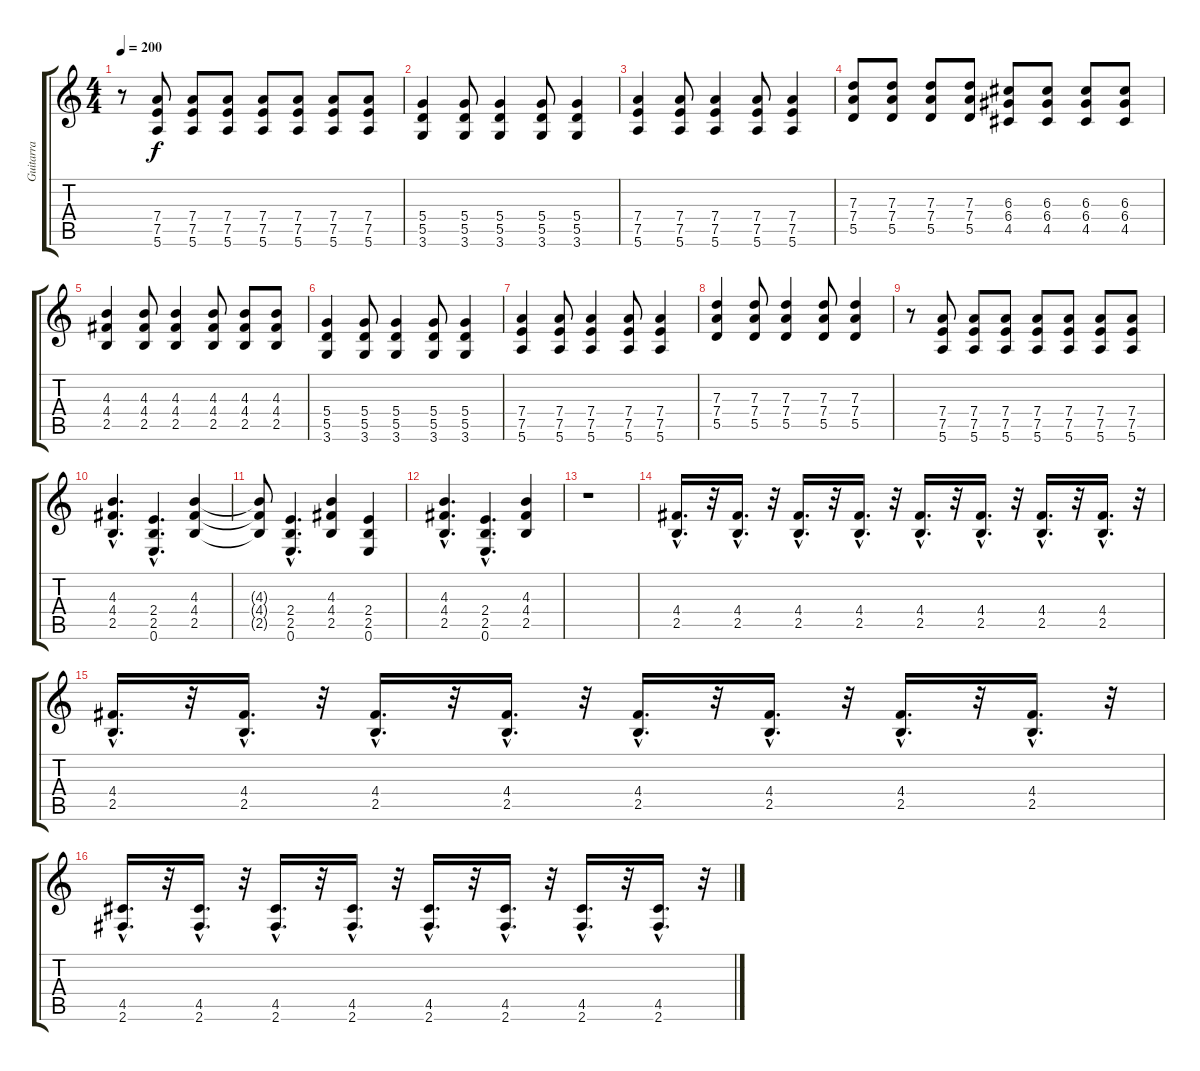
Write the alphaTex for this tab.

\track ("Guitarra" "Guitarra") {instrument distortionguitar}
\staff {score tabs}
\tuning (E4 B3 G3 D3 A2 E2) {hide}
\ts (4 4)
\tempo 200
\clef g2
\ks c
r.8{dy f} (7.4 7.5 5.6).8 (7.4 7.5 5.6).8 (7.4 7.5 5.6).8 (7.4 7.5 5.6).8 (7.4 7.5 5.6).8 (7.4 7.5 5.6).8 (7.4 7.5 5.6).8 |
(5.4 5.5 3.6).4 (5.4 5.5 3.6).8 (5.4 5.5 3.6).4 (5.4 5.5 3.6).8 (5.4 5.5 3.6).4 |
(7.4 7.5 5.6).4 (7.4 7.5 5.6).8 (7.4 7.5 5.6).4 (7.4 7.5 5.6).8 (7.4 7.5 5.6).4 |
(7.3 7.4 5.5).8 (7.3 7.4 5.5).8 (7.3 7.4 5.5).8 (7.3 7.4 5.5).8 (6.3 6.4 4.5).8 (6.3 6.4 4.5).8 (6.3 6.4 4.5).8 (6.3 6.4 4.5).8 |
(4.3 4.4 2.5).4 (4.3 4.4 2.5).8 (4.3 4.4 2.5).4 (4.3 4.4 2.5).8 (4.3 4.4 2.5).8 (4.3 4.4 2.5).8 |
(5.4 5.5 3.6).4 (5.4 5.5 3.6).8 (5.4 5.5 3.6).4 (5.4 5.5 3.6).8 (5.4 5.5 3.6).4 |
(7.4 7.5 5.6).4 (7.4 7.5 5.6).8 (7.4 7.5 5.6).4 (7.4 7.5 5.6).8 (7.4 7.5 5.6).4 |
(7.3 7.4 5.5).4 (7.3 7.4 5.5).8 (7.3 7.4 5.5).4 (7.3 7.4 5.5).8 (7.3 7.4 5.5).4 |
r.8 (7.4 7.5 5.6).8 (7.4 7.5 5.6).8 (7.4 7.5 5.6).8 (7.4 7.5 5.6).8 (7.4 7.5 5.6).8 (7.4 7.5 5.6).8 (7.4 7.5 5.6).8 |
(4.3{hac} 4.4{hac} 2.5{hac}).4{d} (2.4{hac} 2.5{hac} 0.6{hac}).4{d} (4.3 4.4 2.5).4 |
(4.3{t} 4.4{t} 2.5{t}).8 (2.4{hac} 2.5{hac} 0.6{hac}).4{d} (4.3 4.4 2.5).4 (2.4 2.5 0.6).4 |
(4.3{hac} 4.4{hac} 2.5{hac}).4{d} (2.4{hac} 2.5{hac} 0.6{hac}).4{d} (4.3 4.4 2.5).4 |
r.1 |
(4.4{hac} 2.5{hac}).16{d} r.32 (4.4{hac} 2.5{hac}).16{d} r.32 (4.4{hac} 2.5{hac}).16{d} r.32 (4.4{hac} 2.5{hac}).16{d} r.32 (4.4{hac} 2.5{hac}).16{d} r.32 (4.4{hac} 2.5{hac}).16{d} r.32 (4.4{hac} 2.5{hac}).16{d} r.32 (4.4{hac} 2.5{hac}).16{d} r.32 |
(4.4{hac} 2.5{hac}).16{d} r.32 (4.4{hac} 2.5{hac}).16{d} r.32 (4.4{hac} 2.5{hac}).16{d} r.32 (4.4{hac} 2.5{hac}).16{d} r.32 (4.4{hac} 2.5{hac}).16{d} r.32 (4.4{hac} 2.5{hac}).16{d} r.32 (4.4{hac} 2.5{hac}).16{d} r.32 (4.4{hac} 2.5{hac}).16{d} r.32 |
(4.5{hac} 2.6{hac}).16{d} r.32 (4.5{hac} 2.6{hac}).16{d} r.32 (4.5{hac} 2.6{hac}).16{d} r.32 (4.5{hac} 2.6{hac}).16{d} r.32 (4.5{hac} 2.6{hac}).16{d} r.32 (4.5{hac} 2.6{hac}).16{d} r.32 (4.5{hac} 2.6{hac}).16{d} r.32 (4.5{hac} 2.6{hac}).16{d} r.32
